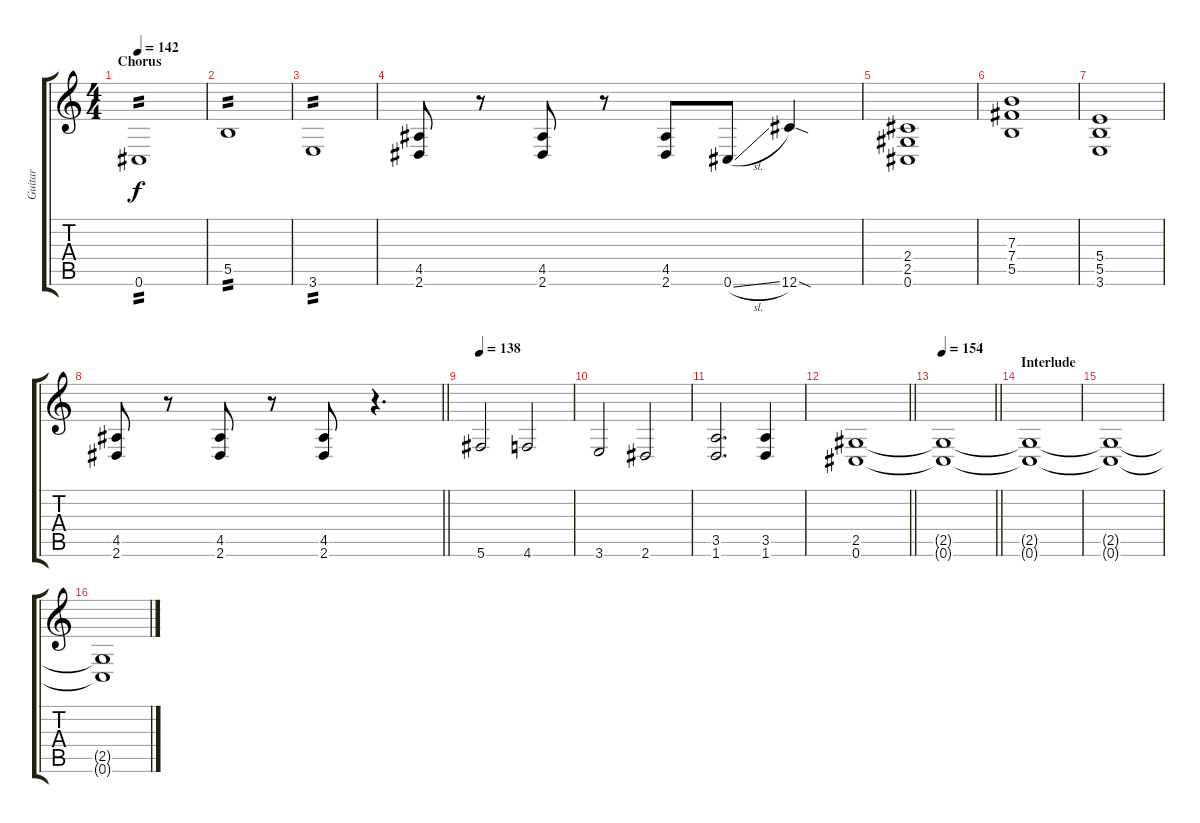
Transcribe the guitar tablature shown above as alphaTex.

\track ("Guitar" "Guitar") {instrument distortionguitar}
\staff {score tabs}
\tuning (Db4 Ab3 E3 B2 Gb2 Db2) {hide}
\ts (4 4)
\section ("" "Chorus")
\tempo 142
\clef g2
\ks c
0.6.1{tp 2 dy f} |
5.5.1{tp 2} |
3.6.1{tp 2} |
(4.5 2.6).8 r.8 (4.5 2.6).8 r.8 (4.5 2.6).8 0.6{sl}.8 12.6{sod}.4 |
(2.4 2.5 0.6).1 |
(7.3 7.4 5.5).1 |
(5.4 5.5 3.6).1 |
\barLineRight lightlight
(4.5 2.6).8 r.8 (4.5 2.6).8 r.8 (4.5 2.6).8 r.4{d} |
\section ("" "")
\tempo 138
5.6.2 4.6.2 |
3.6.2 2.6.2 |
(3.5 1.6).2{d} (3.5 1.6).4 |
\barLineRight lightlight
(2.5 0.6).1 |
\tempo 154
\barLineRight lightlight
(2.5{t} 0.6{t}).1{volume 0} |
\section ("" "Interlude")
(2.5{t} 0.6{t}).1 |
(2.5{t} 0.6{t}).1 |
(2.5{t} 0.6{t}).1
